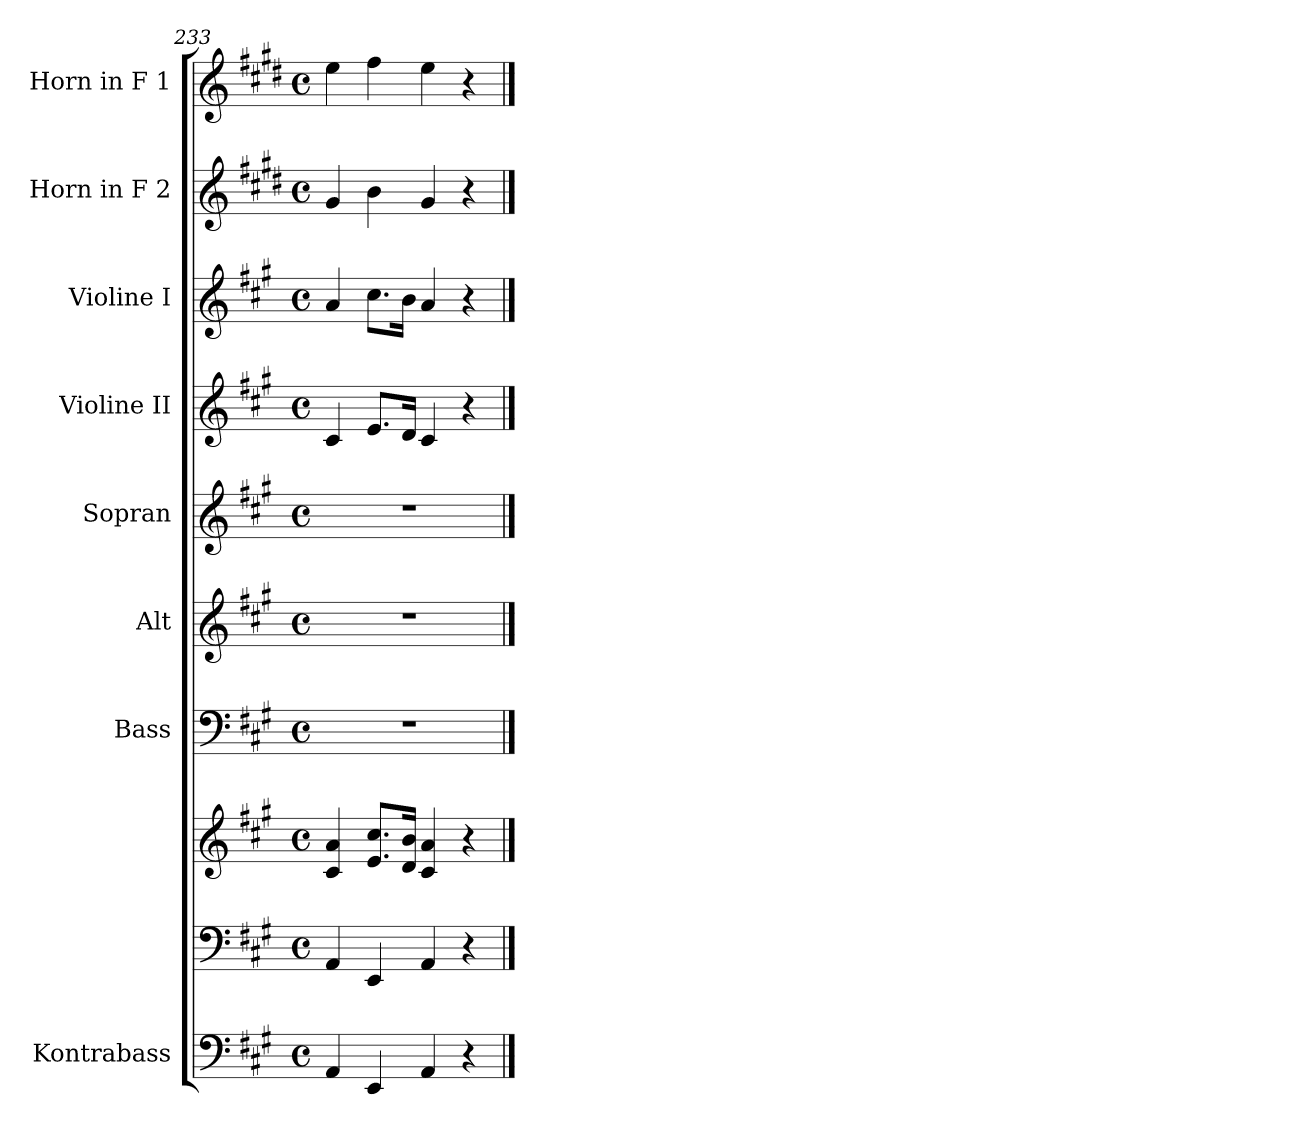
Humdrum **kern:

**kern	**kern	**kern	**kern	**kern	**kern	**kern	**kern	**kern	**kern
*part9	*part8	*part8	*part7	*part6	*part5	*part4	*part3	*part2	*part1
*staff10	*staff9	*staff8	*staff7	*staff6	*staff5	*staff4	*staff3	*staff2	*staff1
*I"Kontrabass	*	*	*I"Bass	*I"Alt	*I"Sopran	*I"Violine II	*I"Violine I	*I"Horn in F 2	*I"Horn in F 1
*I'Kb.	*	*	*I'B.	*I'A.	*I'S.	*I'Vl. II	*I'Vl. I	*	*
*clefF4	*clefF4	*clefG2	*clefF4	*clefG2	*clefG2	*clefG2	*clefG2	*clefG2	*clefG2
*ITrd7c12	*	*	*	*	*	*	*	*ITrd4c7	*ITrd4c7
*k[f#c#g#]	*k[f#c#g#]	*k[f#c#g#]	*k[f#c#g#]	*k[f#c#g#]	*k[f#c#g#]	*k[f#c#g#]	*k[f#c#g#]	*k[f#c#g#]	*k[f#c#g#]
*A:	*A:	*A:	*A:	*A:	*A:	*A:	*A:	*A:	*A:
*M4/4	*M4/4	*M4/4	*M4/4	*M4/4	*M4/4	*M4/4	*M4/4	*M4/4	*M4/4
*met(c)	*met(c)	*met(c)	*met(c)	*met(c)	*met(c)	*met(c)	*met(c)	*met(c)	*met(c)
=233	=233	=233	=233	=233	=233	=233	=233	=233	=233
4AAA/	4AA/	4c#/ 4a/	1r	1r	1r	4c#/	4a/	4c#/	4a\
4EEE/	4EE/	8.e/ 8.cc#/L	.	.	.	8.e/L	8.cc#\L	4e\	4b\
.	.	16d/ 16b/Jk	.	.	.	16d/Jk	16b\Jk	.	.
4AAA/	4AA/	4c#/ 4a/	.	.	.	4c#/	4a/	4c#/	4a\
4r	4r	4r	.	.	.	4r	4r	4r	4r
==	==	==	==	==	==	==	==	==	==
*-	*-	*-	*-	*-	*-	*-	*-	*-	*-
